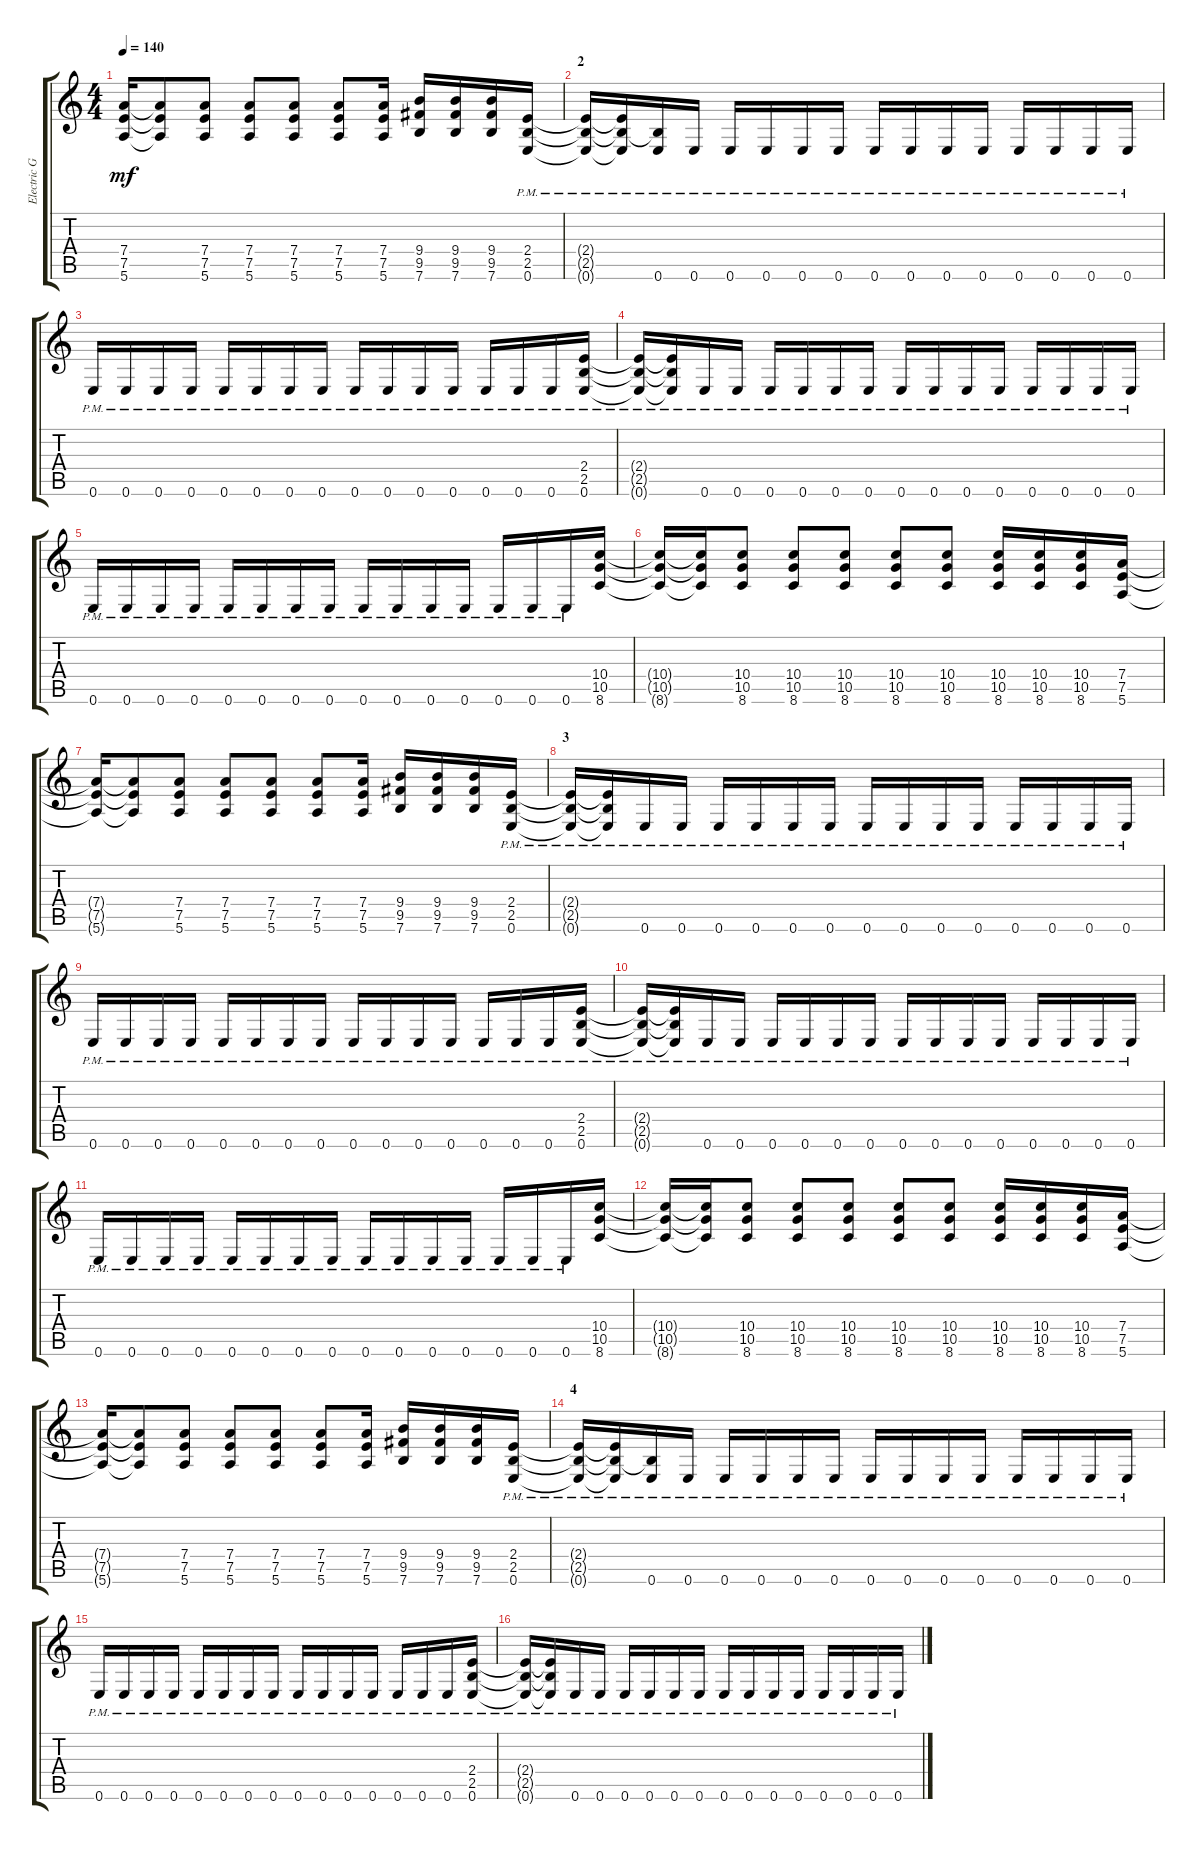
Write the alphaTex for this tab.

\track ("Electric Guitar" "Electric G") {instrument distortionguitar}
\staff {score tabs}
\tuning (E4 B3 G3 D3 A2 E2) {hide}
\ts (4 4)
\tempo 140
\clef g2
\ks c
(7.4{t} 7.5{t} 5.6{t}).16{dy mf} (7.4{t} 7.5{t} 5.6{t}).8 (7.4 7.5 5.6).8 (7.4 7.5 5.6).8 (7.4 7.5 5.6).8 (7.4 7.5 5.6).8 (7.4 7.5 5.6).16 (9.4 9.5 7.6).16 (9.4 9.5 7.6).16 (9.4 9.5 7.6).16 (2.4 2.5 0.6{pm}).16 |
\section ("" "2")
(2.4{t} 2.5{t} 0.6{pm t}).16 (2.4{t} 2.5{t} 0.6{pm t}).16 (2.5{t} 0.6{pm}).16 0.6{pm}.16 0.6{pm}.16 0.6{pm}.16 0.6{pm}.16 0.6{pm}.16 0.6{pm}.16 0.6{pm}.16 0.6{pm}.16 0.6{pm}.16 0.6{pm}.16 0.6{pm}.16 0.6{pm}.16 0.6{pm}.16 |
0.6{pm}.16 0.6{pm}.16 0.6{pm}.16 0.6{pm}.16 0.6{pm}.16 0.6{pm}.16 0.6{pm}.16 0.6{pm}.16 0.6{pm}.16 0.6{pm}.16 0.6{pm}.16 0.6{pm}.16 0.6{pm}.16 0.6{pm}.16 0.6{pm}.16 (2.4 2.5 0.6{pm}).16 |
(2.4{t} 2.5{t} 0.6{pm t}).16 (2.4{t} 2.5{t} 0.6{pm t}).16 0.6{pm}.16 0.6{pm}.16 0.6{pm}.16 0.6{pm}.16 0.6{pm}.16 0.6{pm}.16 0.6{pm}.16 0.6{pm}.16 0.6{pm}.16 0.6{pm}.16 0.6{pm}.16 0.6{pm}.16 0.6{pm}.16 0.6{pm}.16 |
0.6{pm}.16 0.6{pm}.16 0.6{pm}.16 0.6{pm}.16 0.6{pm}.16 0.6{pm}.16 0.6{pm}.16 0.6{pm}.16 0.6{pm}.16 0.6{pm}.16 0.6{pm}.16 0.6{pm}.16 0.6{pm}.16 0.6{pm}.16 0.6{pm}.16 (10.4 10.5 8.6).16 |
(10.4{t} 10.5{t} 8.6{t}).16 (10.4{t} 10.5{t} 8.6{t}).16 (10.4 10.5 8.6).8 (10.4 10.5 8.6).8 (10.4 10.5 8.6).8 (10.4 10.5 8.6).8 (10.4 10.5 8.6).8 (10.4 10.5 8.6).16 (10.4 10.5 8.6).16 (10.4 10.5 8.6).16 (7.4 7.5 5.6).16 |
(7.4{t} 7.5{t} 5.6{t}).16 (7.4{t} 7.5{t} 5.6{t}).8 (7.4 7.5 5.6).8 (7.4 7.5 5.6).8 (7.4 7.5 5.6).8 (7.4 7.5 5.6).8 (7.4 7.5 5.6).16 (9.4 9.5 7.6).16 (9.4 9.5 7.6).16 (9.4 9.5 7.6).16 (2.4 2.5 0.6{pm}).16 |
\section ("" "3")
(2.4{t} 2.5{t} 0.6{pm t}).16 (2.4{t} 2.5{t} 0.6{pm t}).16 0.6{pm}.16 0.6{pm}.16 0.6{pm}.16 0.6{pm}.16 0.6{pm}.16 0.6{pm}.16 0.6{pm}.16 0.6{pm}.16 0.6{pm}.16 0.6{pm}.16 0.6{pm}.16 0.6{pm}.16 0.6{pm}.16 0.6{pm}.16 |
0.6{pm}.16 0.6{pm}.16 0.6{pm}.16 0.6{pm}.16 0.6{pm}.16 0.6{pm}.16 0.6{pm}.16 0.6{pm}.16 0.6{pm}.16 0.6{pm}.16 0.6{pm}.16 0.6{pm}.16 0.6{pm}.16 0.6{pm}.16 0.6{pm}.16 (2.4 2.5 0.6{pm}).16 |
(2.4{t} 2.5{t} 0.6{pm t}).16 (2.4{t} 2.5{t} 0.6{pm t}).16 0.6{pm}.16 0.6{pm}.16 0.6{pm}.16 0.6{pm}.16 0.6{pm}.16 0.6{pm}.16 0.6{pm}.16 0.6{pm}.16 0.6{pm}.16 0.6{pm}.16 0.6{pm}.16 0.6{pm}.16 0.6{pm}.16 0.6{pm}.16 |
0.6{pm}.16 0.6{pm}.16 0.6{pm}.16 0.6{pm}.16 0.6{pm}.16 0.6{pm}.16 0.6{pm}.16 0.6{pm}.16 0.6{pm}.16 0.6{pm}.16 0.6{pm}.16 0.6{pm}.16 0.6{pm}.16 0.6{pm}.16 0.6{pm}.16 (10.4 10.5 8.6).16 |
(10.4{t} 10.5{t} 8.6{t}).16 (10.4{t} 10.5{t} 8.6{t}).16 (10.4 10.5 8.6).8 (10.4 10.5 8.6).8 (10.4 10.5 8.6).8 (10.4 10.5 8.6).8 (10.4 10.5 8.6).8 (10.4 10.5 8.6).16 (10.4 10.5 8.6).16 (10.4 10.5 8.6).16 (7.4 7.5 5.6).16 |
(7.4{t} 7.5{t} 5.6{t}).16 (7.4{t} 7.5{t} 5.6{t}).8 (7.4 7.5 5.6).8 (7.4 7.5 5.6).8 (7.4 7.5 5.6).8 (7.4 7.5 5.6).8 (7.4 7.5 5.6).16 (9.4 9.5 7.6).16 (9.4 9.5 7.6).16 (9.4 9.5 7.6).16 (2.4 2.5 0.6{pm}).16 |
\section ("" "4")
(2.4{t} 2.5{t} 0.6{pm t}).16 (2.4{t} 2.5{t} 0.6{pm t}).16 (2.5{t} 0.6{pm}).16 0.6{pm}.16 0.6{pm}.16 0.6{pm}.16 0.6{pm}.16 0.6{pm}.16 0.6{pm}.16 0.6{pm}.16 0.6{pm}.16 0.6{pm}.16 0.6{pm}.16 0.6{pm}.16 0.6{pm}.16 0.6{pm}.16 |
0.6{pm}.16 0.6{pm}.16 0.6{pm}.16 0.6{pm}.16 0.6{pm}.16 0.6{pm}.16 0.6{pm}.16 0.6{pm}.16 0.6{pm}.16 0.6{pm}.16 0.6{pm}.16 0.6{pm}.16 0.6{pm}.16 0.6{pm}.16 0.6{pm}.16 (2.4 2.5 0.6{pm}).16 |
(2.4{t} 2.5{t} 0.6{pm t}).16 (2.4{t} 2.5{t} 0.6{pm t}).16 0.6{pm}.16 0.6{pm}.16 0.6{pm}.16 0.6{pm}.16 0.6{pm}.16 0.6{pm}.16 0.6{pm}.16 0.6{pm}.16 0.6{pm}.16 0.6{pm}.16 0.6{pm}.16 0.6{pm}.16 0.6{pm}.16 0.6{pm}.16
